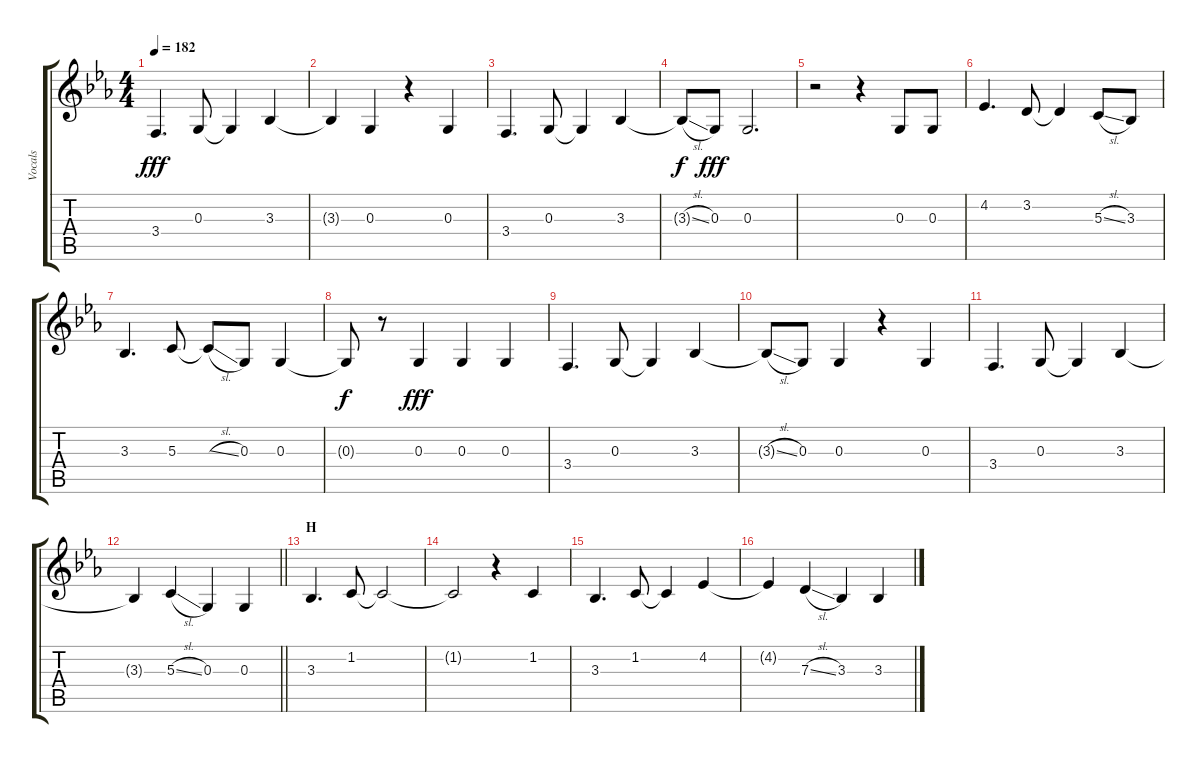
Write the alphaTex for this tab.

\track ("Vocals" "Vocals") {instrument voiceoohs}
\staff {score tabs}
\tuning (E4 B3 G3 D3 A2 E2) {hide}
\ts (4 4)
\tempo 182
\clef g2
\ks eb
3.4.4{d dy fff} 0.3.8 0.3{t}.4 3.3.4 |
3.3{t}.4 0.3.4 r.4 0.3.4 |
3.4.4{d} 0.3.8 0.3{t}.4 3.3.4 |
3.3{sl t}.8{dy f} 0.3.8{dy fff} 0.3.2{d} |
r.2 r.4 0.3.8 0.3.8 |
4.2.4{d} 3.2.8 3.2{t}.4 5.3{sl}.8 3.3.8 |
3.3.4{d} 5.3.8 5.3{sl t}.8 0.3.8 0.3.4 |
0.3{t}.8{dy f} r.8 0.3.4{dy fff} 0.3.4 0.3.4 |
3.4.4{d} 0.3.8 0.3{t}.4 3.3.4 |
3.3{sl t}.8 0.3.8 0.3.4 r.4 0.3.4 |
3.4.4{d} 0.3.8 0.3{t}.4 3.3.4 |
\barLineRight lightlight
3.3{t}.4 5.3{sl}.4 0.3.4 0.3.4 |
\section ("" "H")
3.3.4{d} 1.2.8 1.2{t}.2 |
1.2{t}.2 r.4 1.2.4 |
3.3.4{d} 1.2.8 1.2{t}.4 4.2.4 |
4.2{t}.4 7.3{sl}.4 3.3.4 3.3.4
